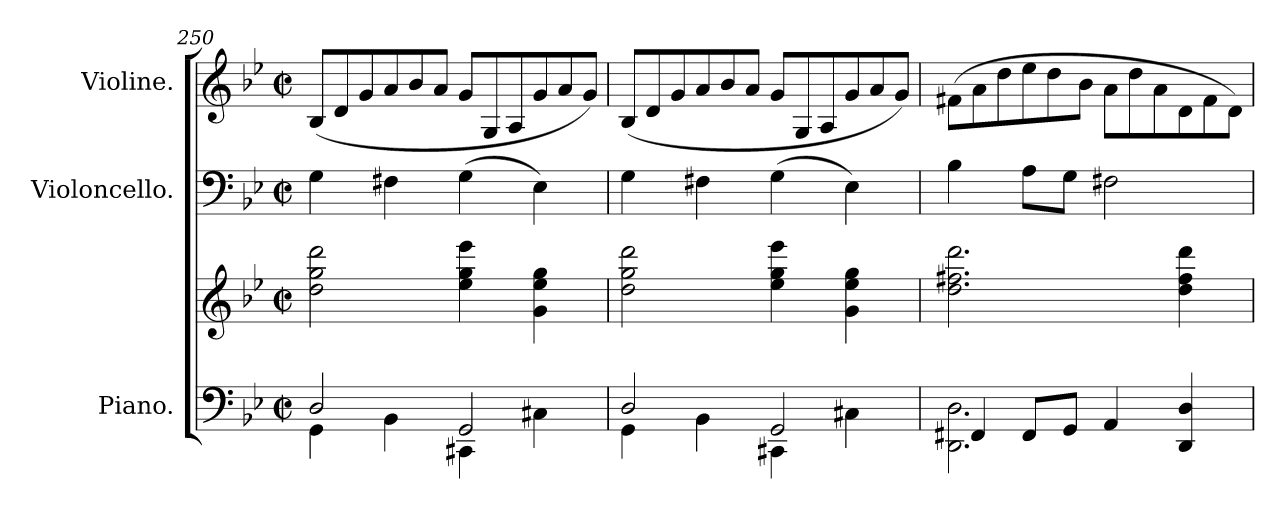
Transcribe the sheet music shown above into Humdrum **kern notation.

**kern	**kern	**kern	**kern
*part3	*part3	*part2	*part1
*staff4	*staff3	*staff2	*staff1
*I"Piano.	*	*I"Violoncello.	*I"Violine.
*	*	*I'vlc	*I'vl
*clefF4	*clefG2	*clefF4	*clefG2
*k[b-e-]	*k[b-e-]	*k[b-e-]	*k[b-e-]
*g:	*g:	*g:	*g:
*M2/2	*M2/2	*M2/2	*M2/2
*met(c|)	*met(c|)	*met(c|)	*met(c|)
=250	=250	=250	=250
*^	*	*	*
*	*	*	*	*Xtuplet
2D/	4GG\	2dd\ 2gg\ 2ddd\	4G\	(12B-/L
.	.	.	.	12d/
.	.	.	.	12g/
.	4BB-\	.	4F#X\	12a/
.	.	.	.	12b-/
.	.	.	.	12a/J
2GG/	4CC#X\	4ee-\ 4gg\ 4eee-\	(4G\	12g/L
.	.	.	.	12G/
.	.	.	.	12A/
.	4C#X\	4g\ 4ee-\ 4gg\	4E-\)	12g/
.	.	.	.	12a/
.	.	.	.	12g/J)
=251	=251	=251	=251	=251
2D/	4GG\	2dd\ 2gg\ 2ddd\	4G\	(12B-/L
.	.	.	.	12d/
.	.	.	.	12g/
.	4BB-\	.	4F#X\	12a/
.	.	.	.	12b-/
.	.	.	.	12a/J
2GG/	4CC#X\	4ee-\ 4gg\ 4eee-\	(4G\	12g/L
.	.	.	.	12G/
.	.	.	.	12A/
.	4C#X\	4g\ 4ee-\ 4gg\	4E-\)	12g/
.	.	.	.	12a/
.	.	.	.	12g/J)
=252	=252	=252	=252	=252
2.DD\ 2.D\	4FF#X/	2.dd\ 2.ff#X\ 2.ddd\	4B-\	(12f#X\L
.	.	.	.	12a\
.	.	.	.	12dd\
.	8FF#/L	.	8A\L	12ee-\
.	.	.	.	12dd\
.	8GG/J	.	8G\J	.
.	.	.	.	12b-\J
.	4AA/	.	2F#X\	12a\L
.	.	.	.	12dd\
.	.	.	.	12a\
4DD/ 4D/	4ryy	4dd\ 4ff#\ 4ddd\	.	12d\
.	.	.	.	12f#\
.	.	.	.	12d\J)
*v	*v	*	*	*
=	=	=	=
*-	*-	*-	*-
